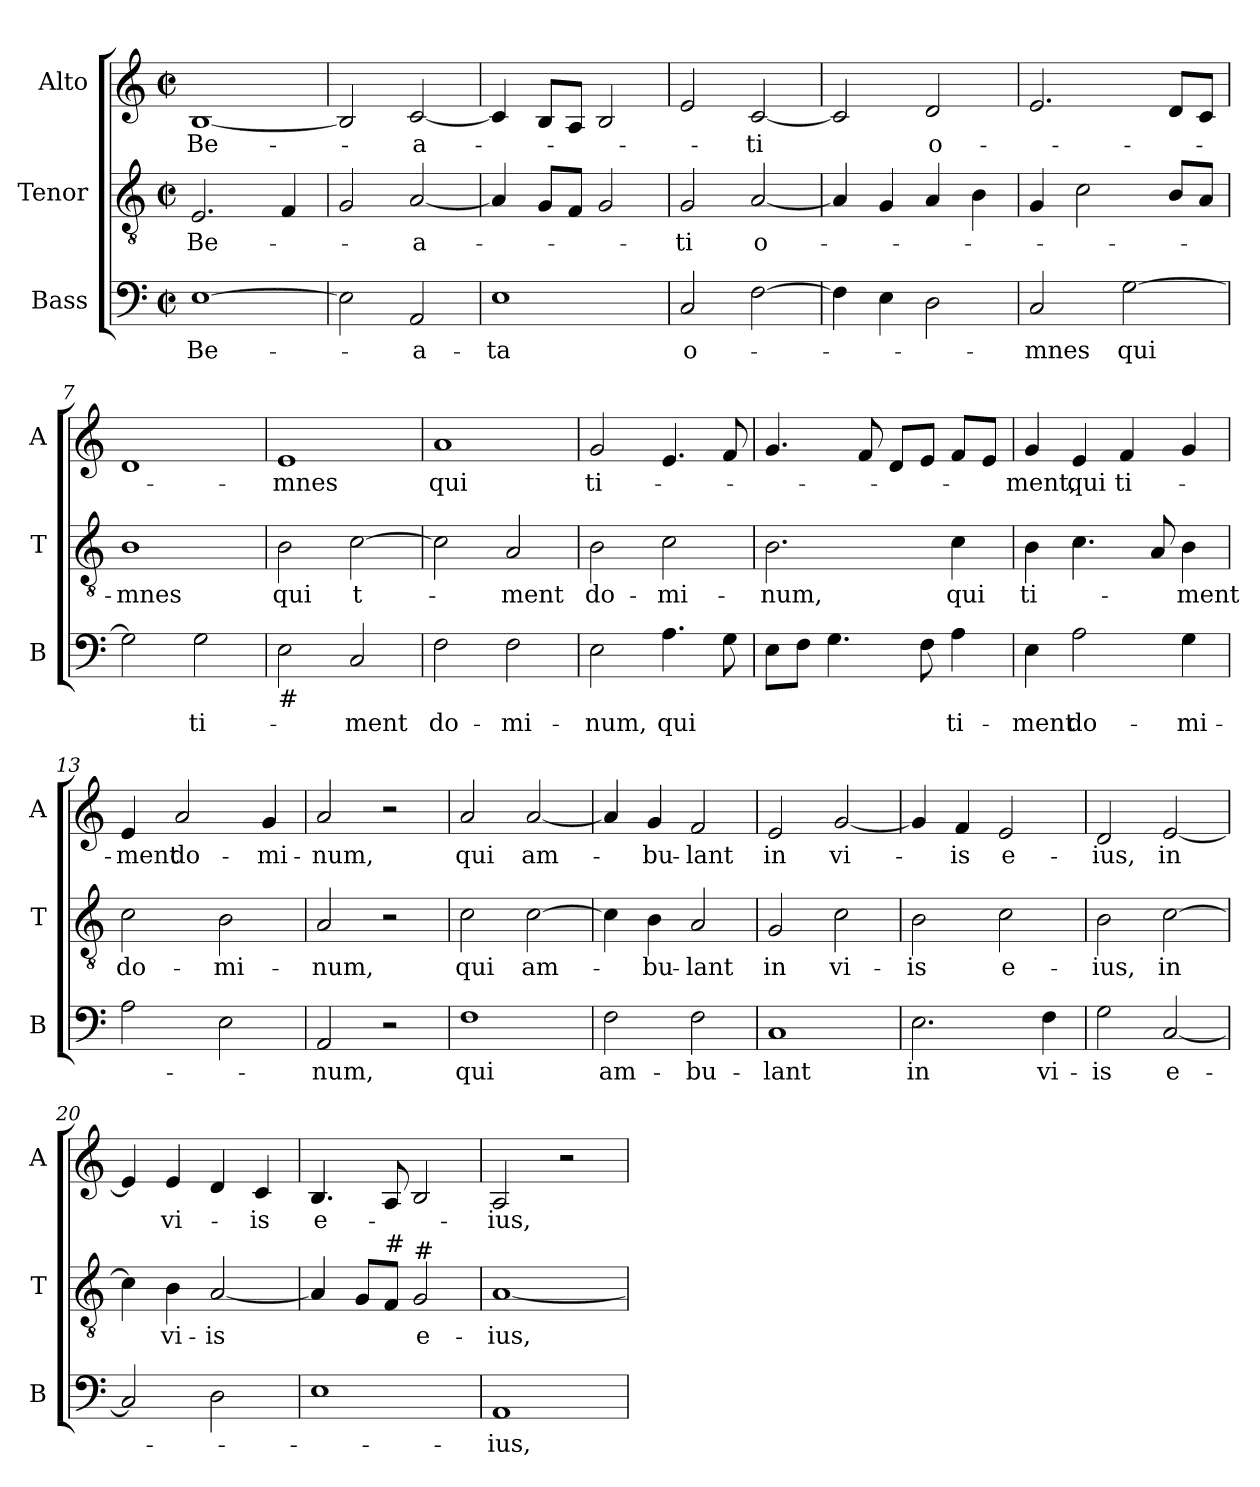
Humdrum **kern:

**kern	**text	**kern	**text	**kern	**text
*part3	*part3	*part2	*part2	*part1	*part1
*staff3	*staff3	*staff2	*staff2	*staff1	*staff1
*I"Bass	*	*I"Tenor	*	*I"Alto	*
*I'B	*	*I'T	*	*I'A	*
*clefF4	*	*clefGv2	*	*clefG2	*
*k[]	*	*k[]	*	*k[]	*
*C:	*	*C:	*	*C:	*
*M2/2	*	*M2/2	*	*M2/2	*
*met(c|)	*	*met(c|)	*	*met(c|)	*
=1	=1	=1	=1	=1	=1
!	!LO:LY:b	!	!LO:LY:b	!	!LO:LY:b
[1E	Be-	2.E/	Be-	[1B	Be-
.	.	4F/	.	.	.
=2	=2	=2	=2	=2	=2
2E\]	.	2G/	.	2B/]	.
!	!LO:LY:b	!	!LO:LY:b	!	!LO:LY:b
2AA/	-a-	[2A/	-a-	[2c/	-a-
=3	=3	=3	=3	=3	=3
!	!LO:LY:b	!	!	!	!
1E	-ta	4A/]	.	4c/]	.
.	.	8G/L	.	8B/L	.
.	.	8F/J	.	8A/J	.
.	.	2G/	.	2B/	.
=4	=4	=4	=4	=4	=4
!	!LO:LY:b	!	!LO:LY:b	!	!
2C/	o-	2G/	-ti	2e/	.
!	!	!	!LO:LY:b	!	!LO:LY:b
[2F\	.	[2A/	o-	[2c/	-ti
=5	=5	=5	=5	=5	=5
4F\]	.	4A/]	.	2c/]	.
4E\	.	4G/	.	.	.
!	!	!	!	!	!LO:LY:b
2D\	.	4A/	.	2d/	o-
.	.	4B\	.	.	.
=6	=6	=6	=6	=6	=6
!	!LO:LY:b	!	!	!	!
2C/	-mnes	4G/	.	2.e/	.
.	.	2c\	.	.	.
!	!LO:LY:b	!	!	!	!
[2G\	qui	.	.	.	.
.	.	8B/L	.	8d/L	.
.	.	8A/J	.	8c/J	.
!!LO:LB:g=z
=7	=7	=7	=7	=7	=7
!	!	!	!LO:LY:b	!	!
2G\]	.	1B	-mnes	1d	.
!	!LO:LY:b	!	!	!	!
2G\	ti-	.	.	.	.
=8	=8	=8	=8	=8	=8
!LO:TX:b:t=#	!	!	!	!	!
!	!	!	!LO:LY:b	!	!LO:LY:b
2E\	.	2B\	qui	1e	-mnes
!	!LO:LY:b	!	!LO:LY:b	!	!
2C/	-ment	[2c\	t-	.	.
=9	=9	=9	=9	=9	=9
!	!LO:LY:b	!	!	!	!LO:LY:b
2F\	do-	2c\]	.	1a	qui
!	!LO:LY:b	!	!LO:LY:b	!	!
2F\	-mi-	2A/	-ment	.	.
=10	=10	=10	=10	=10	=10
!	!LO:LY:b	!	!LO:LY:b	!	!LO:LY:b
2E\	-num,	2B\	do-	2g/	ti-
!	!LO:LY:b	!	!LO:LY:b	!	!
4.A\	qui	2c\	-mi-	4.e/	.
8G\	.	.	.	8f/	.
=11	=11	=11	=11	=11	=11
!	!	!	!LO:LY:b	!	!
8E\L	.	2.B\	-num,	4.g/	.
8F\J	.	.	.	.	.
4.G\	.	.	.	.	.
.	.	.	.	8f/	.
.	.	.	.	8d/L	.
8F\	.	.	.	8e/J	.
!	!LO:LY:b	!	!LO:LY:b	!	!
4A\	ti-	4c\	qui	8f/L	.
.	.	.	.	8e/J	.
=12	=12	=12	=12	=12	=12
!	!LO:LY:b	!	!LO:LY:b	!	!LO:LY:b
4E\	-ment	4B\	ti-	4g/	-ment,
!	!LO:LY:b	!	!	!	!LO:LY:b
2A\	do-	4.c\	.	4e/	qui
!	!	!	!	!	!LO:LY:b
.	.	.	.	4f/	ti-
.	.	8A/	.	.	.
!	!LO:LY:b	!	!LO:LY:b	!	!
4G\	-mi-	4B\	-ment	4g/	.
!!LO:LB:g=z
=13	=13	=13	=13	=13	=13
!	!	!	!LO:LY:b	!	!LO:LY:b
2A\	.	2c\	do-	4e/	-ment
!	!	!	!	!	!LO:LY:b
.	.	.	.	2a/	do-
!	!	!	!LO:LY:b	!	!
2E\	.	2B\	-mi-	.	.
!	!	!	!	!	!LO:LY:b
.	.	.	.	4g/	-mi-
=14	=14	=14	=14	=14	=14
!	!LO:LY:b	!	!LO:LY:b	!	!LO:LY:b
2AA/	-num,	2A/	-num,	2a/	-num,
2r	.	2r	.	2r	.
=15	=15	=15	=15	=15	=15
!	!LO:LY:b	!	!LO:LY:b	!	!LO:LY:b
1F	qui	2c\	qui	2a/	qui
!	!	!	!LO:LY:b	!	!LO:LY:b
.	.	[2c\	am-	[2a/	am-
=16	=16	=16	=16	=16	=16
!	!LO:LY:b	!	!	!	!
2F\	am-	4c\]	.	4a/]	.
!	!	!	!LO:LY:b	!	!LO:LY:b
.	.	4B\	-bu-	4g/	-bu-
!	!LO:LY:b	!	!LO:LY:b	!	!LO:LY:b
2F\	-bu-	2A/	-lant	2f/	-lant
=17	=17	=17	=17	=17	=17
!	!LO:LY:b	!	!LO:LY:b	!	!LO:LY:b
1C	-lant	2G/	in	2e/	in
!	!	!	!LO:LY:b	!	!LO:LY:b
.	.	2c\	vi-	[2g/	vi-
=18	=18	=18	=18	=18	=18
!	!LO:LY:b	!	!LO:LY:b	!	!
2.E\	in	2B\	-is	4g/]	.
!	!	!	!	!	!LO:LY:b
.	.	.	.	4f/	-is
!	!	!	!LO:LY:b	!	!LO:LY:b
.	.	2c\	e-	2e/	e-
!	!LO:LY:b	!	!	!	!
4F\	vi-	.	.	.	.
!!LO:PB:g=z
=19	=19	=19	=19	=19	=19
!	!LO:LY:b	!	!LO:LY:b	!	!LO:LY:b
2G\	-is	2B\	-ius,	2d/	-ius,
!	!LO:LY:b	!	!LO:LY:b	!	!LO:LY:b
[2C/	e-	[2c\	in	[2e/	in
=20	=20	=20	=20	=20	=20
2C/]	.	4c\]	.	4e/]	.
!	!	!	!LO:LY:b	!	!LO:LY:b
.	.	4B\	vi-	4e/	vi-
!	!	!	!LO:LY:b	!	!
2D\	.	[2A/	-is	4d/	.
!	!	!	!	!	!LO:LY:b
.	.	.	.	4c/	-is
=21	=21	=21	=21	=21	=21
!	!	!	!	!	!LO:LY:b
1E	.	4A/]	.	4.B/	e-
.	.	8G/L	.	.	.
!	!	!LO:TX:a:t=#	!	!	!
.	.	8F/J	.	8A/	.
!	!	!LO:TX:a:t=#	!	!	!
!	!	!	!LO:LY:b	!	!
.	.	2G/	e-	2B/	.
=22	=22	=22	=22	=22	=22
!	!LO:LY:b	!	!LO:LY:b	!	!LO:LY:b
1AA	-ius,	[1A	-ius,	2A/	-ius,
.	.	.	.	2r	.
=	=	=	=	=	=
*-	*-	*-	*-	*-	*-
